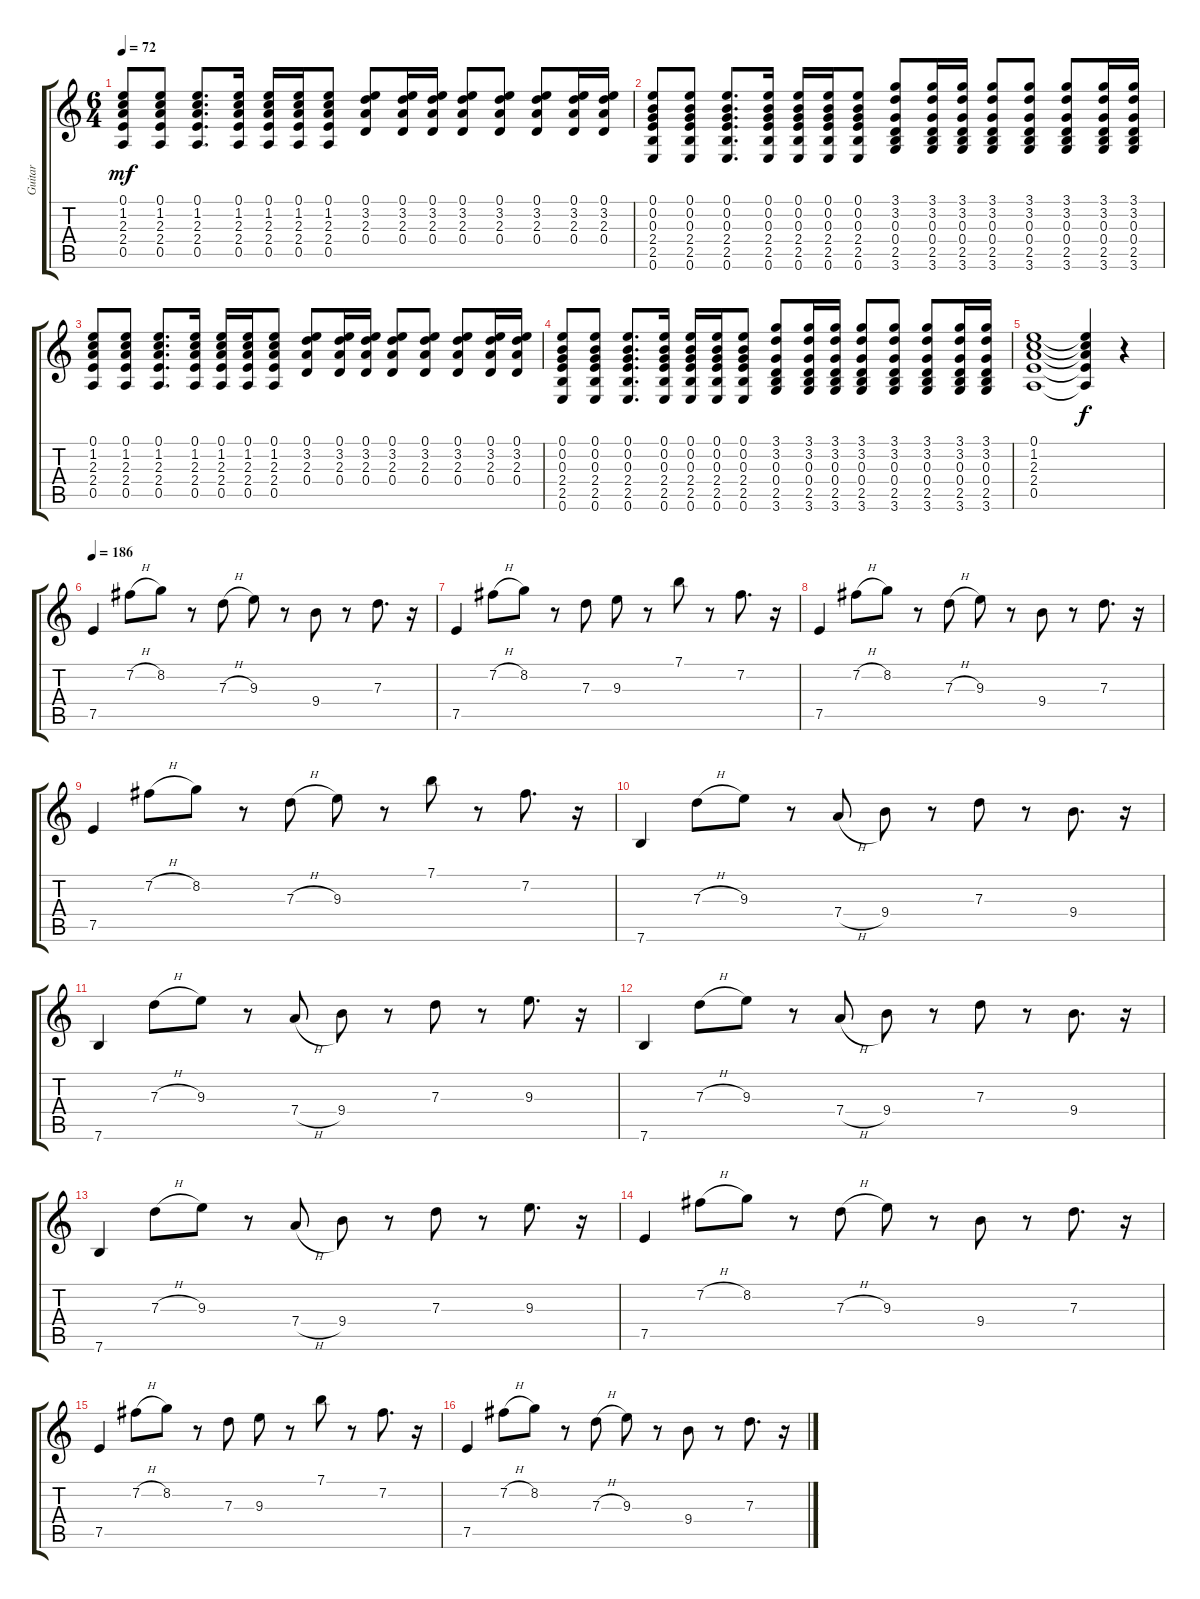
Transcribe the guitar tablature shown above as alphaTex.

\track ("Guitar" "Guitar") {instrument electricguitarclean}
\staff {score tabs}
\tuning (E4 B3 G3 D3 A2 E2) {hide}
\ts (6 4)
\tempo 72
\clef g2
\ks c
(0.1 1.2 2.3 2.4 0.5).8{dy mf} (0.1 1.2 2.3 2.4 0.5).8 (0.1 1.2 2.3 2.4 0.5).8{d} (0.1 1.2 2.3 2.4 0.5).16 (0.1 1.2 2.3 2.4 0.5).16 (0.1 1.2 2.3 2.4 0.5).16 (0.1 1.2 2.3 2.4 0.5).8 (0.1 3.2 2.3 0.4).8 (0.1 3.2 2.3 0.4).16 (0.1 3.2 2.3 0.4).16 (0.1 3.2 2.3 0.4).8 (0.1 3.2 2.3 0.4).8 (0.1 3.2 2.3 0.4).8 (0.1 3.2 2.3 0.4).16 (0.1 3.2 2.3 0.4).16 |
(0.1 0.2 0.3 2.4 2.5 0.6).8 (0.1 0.2 0.3 2.4 2.5 0.6).8 (0.1 0.2 0.3 2.4 2.5 0.6).8{d} (0.1 0.2 0.3 2.4 2.5 0.6).16 (0.1 0.2 0.3 2.4 2.5 0.6).16 (0.1 0.2 0.3 2.4 2.5 0.6).16 (0.1 0.2 0.3 2.4 2.5 0.6).8 (3.1 3.2 0.3 0.4 2.5 3.6).8 (3.1 3.2 0.3 0.4 2.5 3.6).16 (3.1 3.2 0.3 0.4 2.5 3.6).16 (3.1 3.2 0.3 0.4 2.5 3.6).8 (3.1 3.2 0.3 0.4 2.5 3.6).8 (3.1 3.2 0.3 0.4 2.5 3.6).8 (3.1 3.2 0.3 0.4 2.5 3.6).16 (3.1 3.2 0.3 0.4 2.5 3.6).16 |
(0.1 1.2 2.3 2.4 0.5).8 (0.1 1.2 2.3 2.4 0.5).8 (0.1 1.2 2.3 2.4 0.5).8{d} (0.1 1.2 2.3 2.4 0.5).16 (0.1 1.2 2.3 2.4 0.5).16 (0.1 1.2 2.3 2.4 0.5).16 (0.1 1.2 2.3 2.4 0.5).8 (0.1 3.2 2.3 0.4).8 (0.1 3.2 2.3 0.4).16 (0.1 3.2 2.3 0.4).16 (0.1 3.2 2.3 0.4).8 (0.1 3.2 2.3 0.4).8 (0.1 3.2 2.3 0.4).8 (0.1 3.2 2.3 0.4).16 (0.1 3.2 2.3 0.4).16 |
(0.1 0.2 0.3 2.4 2.5 0.6).8 (0.1 0.2 0.3 2.4 2.5 0.6).8 (0.1 0.2 0.3 2.4 2.5 0.6).8{d} (0.1 0.2 0.3 2.4 2.5 0.6).16 (0.1 0.2 0.3 2.4 2.5 0.6).16 (0.1 0.2 0.3 2.4 2.5 0.6).16 (0.1 0.2 0.3 2.4 2.5 0.6).8 (3.1 3.2 0.3 0.4 2.5 3.6).8 (3.1 3.2 0.3 0.4 2.5 3.6).16 (3.1 3.2 0.3 0.4 2.5 3.6).16 (3.1 3.2 0.3 0.4 2.5 3.6).8 (3.1 3.2 0.3 0.4 2.5 3.6).8 (3.1 3.2 0.3 0.4 2.5 3.6).8 (3.1 3.2 0.3 0.4 2.5 3.6).16 (3.1 3.2 0.3 0.4 2.5 3.6).16 |
(0.1 1.2 2.3 2.4 0.5).1 (0.1{t} 1.2{t} 2.3{t} 2.4{t} 0.5{t}).4{dy f} r.4 |
\tempo 186
7.5.4 7.2{h}.8 8.2.8 r.8 7.3{h}.8 9.3.8 r.8 9.4.8 r.8 7.3.8{d} r.16 |
7.5.4 7.2{h}.8 8.2.8 r.8 7.3.8 9.3.8 r.8 7.1.8 r.8 7.2.8{d} r.16 |
7.5.4 7.2{h}.8 8.2.8 r.8 7.3{h}.8 9.3.8 r.8 9.4.8 r.8 7.3.8{d} r.16 |
7.5.4 7.2{h}.8 8.2.8 r.8 7.3{h}.8 9.3.8 r.8 7.1.8 r.8 7.2.8{d} r.16 |
7.6.4 7.3{h}.8 9.3.8 r.8 7.4{h}.8 9.4.8 r.8 7.3.8 r.8 9.4.8{d} r.16 |
7.6.4 7.3{h}.8 9.3.8 r.8 7.4{h}.8 9.4.8 r.8 7.3.8 r.8 9.3.8{d} r.16 |
7.6.4 7.3{h}.8 9.3.8 r.8 7.4{h}.8 9.4.8 r.8 7.3.8 r.8 9.4.8{d} r.16 |
7.6.4 7.3{h}.8 9.3.8 r.8 7.4{h}.8 9.4.8 r.8 7.3.8 r.8 9.3.8{d} r.16 |
7.5.4 7.2{h}.8 8.2.8 r.8 7.3{h}.8 9.3.8 r.8 9.4.8 r.8 7.3.8{d} r.16 |
7.5.4 7.2{h}.8 8.2.8 r.8 7.3.8 9.3.8 r.8 7.1.8 r.8 7.2.8{d} r.16 |
7.5.4 7.2{h}.8 8.2.8 r.8 7.3{h}.8 9.3.8 r.8 9.4.8 r.8 7.3.8{d} r.16
